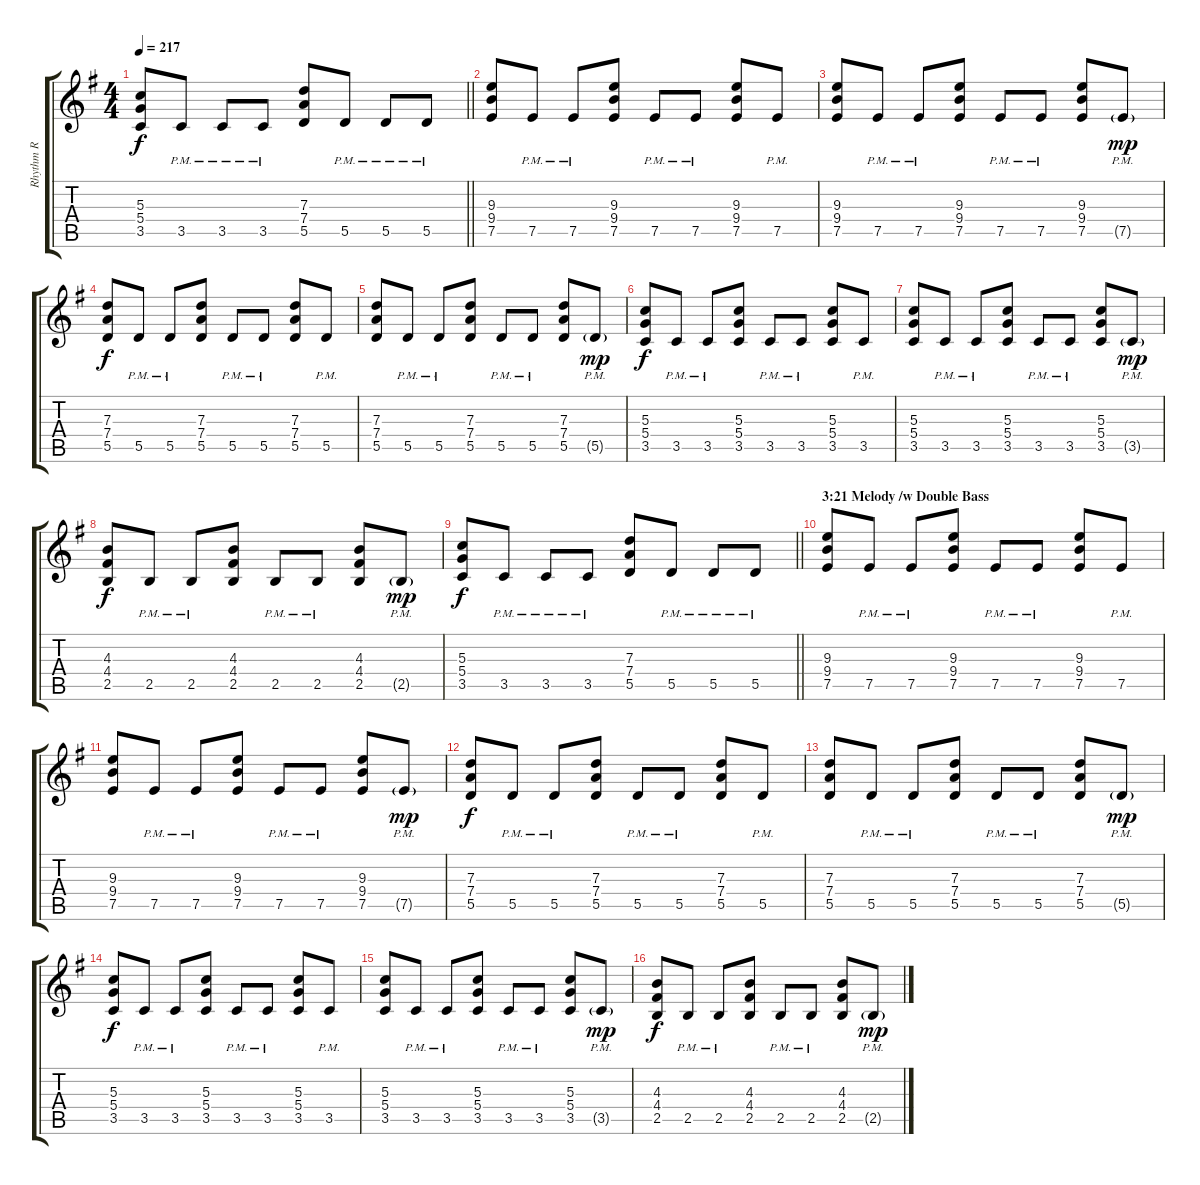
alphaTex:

\track ("Rhythm R" "Rhythm R") {instrument distortionguitar}
\staff {score tabs}
\tuning (E4 B3 G3 D3 A2 E2) {hide}
\ts (4 4)
\tempo 217
\clef g2
\barLineRight lightlight
\ks g
(5.3 5.4 3.5).8{dy f} 3.5{pm}.8 3.5{pm}.8 3.5{pm}.8 (7.3 7.4 5.5).8 5.5{pm}.8 5.5{pm}.8 5.5{pm}.8 |
(9.3 9.4 7.5).8 7.5{pm}.8 7.5{pm}.8 (9.3 9.4 7.5).8 7.5{pm}.8 7.5{pm}.8 (9.3 9.4 7.5).8 7.5{pm}.8 |
(9.3 9.4 7.5).8 7.5{pm}.8 7.5{pm}.8 (9.3 9.4 7.5).8 7.5{pm}.8 7.5{pm}.8 (9.3 9.4 7.5).8 7.5{g pm}.8{dy mp} |
(7.3 7.4 5.5).8{dy f} 5.5{pm}.8 5.5{pm}.8 (7.3 7.4 5.5).8 5.5{pm}.8 5.5{pm}.8 (7.3 7.4 5.5).8 5.5{pm}.8 |
(7.3 7.4 5.5).8 5.5{pm}.8 5.5{pm}.8 (7.3 7.4 5.5).8 5.5{pm}.8 5.5{pm}.8 (7.3 7.4 5.5).8 5.5{g pm}.8{dy mp} |
(5.3 5.4 3.5).8{dy f} 3.5{pm}.8 3.5{pm}.8 (5.3 5.4 3.5).8 3.5{pm}.8 3.5{pm}.8 (5.3 5.4 3.5).8 3.5{pm}.8 |
(5.3 5.4 3.5).8 3.5{pm}.8 3.5{pm}.8 (5.3 5.4 3.5).8 3.5{pm}.8 3.5{pm}.8 (5.3 5.4 3.5).8 3.5{g pm}.8{dy mp} |
(4.3 4.4 2.5).8{dy f} 2.5{pm}.8 2.5{pm}.8 (4.3 4.4 2.5).8 2.5{pm}.8 2.5{pm}.8 (4.3 4.4 2.5).8 2.5{g pm}.8{dy mp} |
\barLineRight lightlight
(5.3 5.4 3.5).8{dy f} 3.5{pm}.8 3.5{pm}.8 3.5{pm}.8 (7.3 7.4 5.5).8 5.5{pm}.8 5.5{pm}.8 5.5{pm}.8 |
\section ("" "3:21 Melody /w Double Bass")
(9.3 9.4 7.5).8 7.5{pm}.8 7.5{pm}.8 (9.3 9.4 7.5).8 7.5{pm}.8 7.5{pm}.8 (9.3 9.4 7.5).8 7.5{pm}.8 |
(9.3 9.4 7.5).8 7.5{pm}.8 7.5{pm}.8 (9.3 9.4 7.5).8 7.5{pm}.8 7.5{pm}.8 (9.3 9.4 7.5).8 7.5{g pm}.8{dy mp} |
(7.3 7.4 5.5).8{dy f} 5.5{pm}.8 5.5{pm}.8 (7.3 7.4 5.5).8 5.5{pm}.8 5.5{pm}.8 (7.3 7.4 5.5).8 5.5{pm}.8 |
(7.3 7.4 5.5).8 5.5{pm}.8 5.5{pm}.8 (7.3 7.4 5.5).8 5.5{pm}.8 5.5{pm}.8 (7.3 7.4 5.5).8 5.5{g pm}.8{dy mp} |
(5.3 5.4 3.5).8{dy f} 3.5{pm}.8 3.5{pm}.8 (5.3 5.4 3.5).8 3.5{pm}.8 3.5{pm}.8 (5.3 5.4 3.5).8 3.5{pm}.8 |
(5.3 5.4 3.5).8 3.5{pm}.8 3.5{pm}.8 (5.3 5.4 3.5).8 3.5{pm}.8 3.5{pm}.8 (5.3 5.4 3.5).8 3.5{g pm}.8{dy mp} |
(4.3 4.4 2.5).8{dy f} 2.5{pm}.8 2.5{pm}.8 (4.3 4.4 2.5).8 2.5{pm}.8 2.5{pm}.8 (4.3 4.4 2.5).8 2.5{g pm}.8{dy mp}
